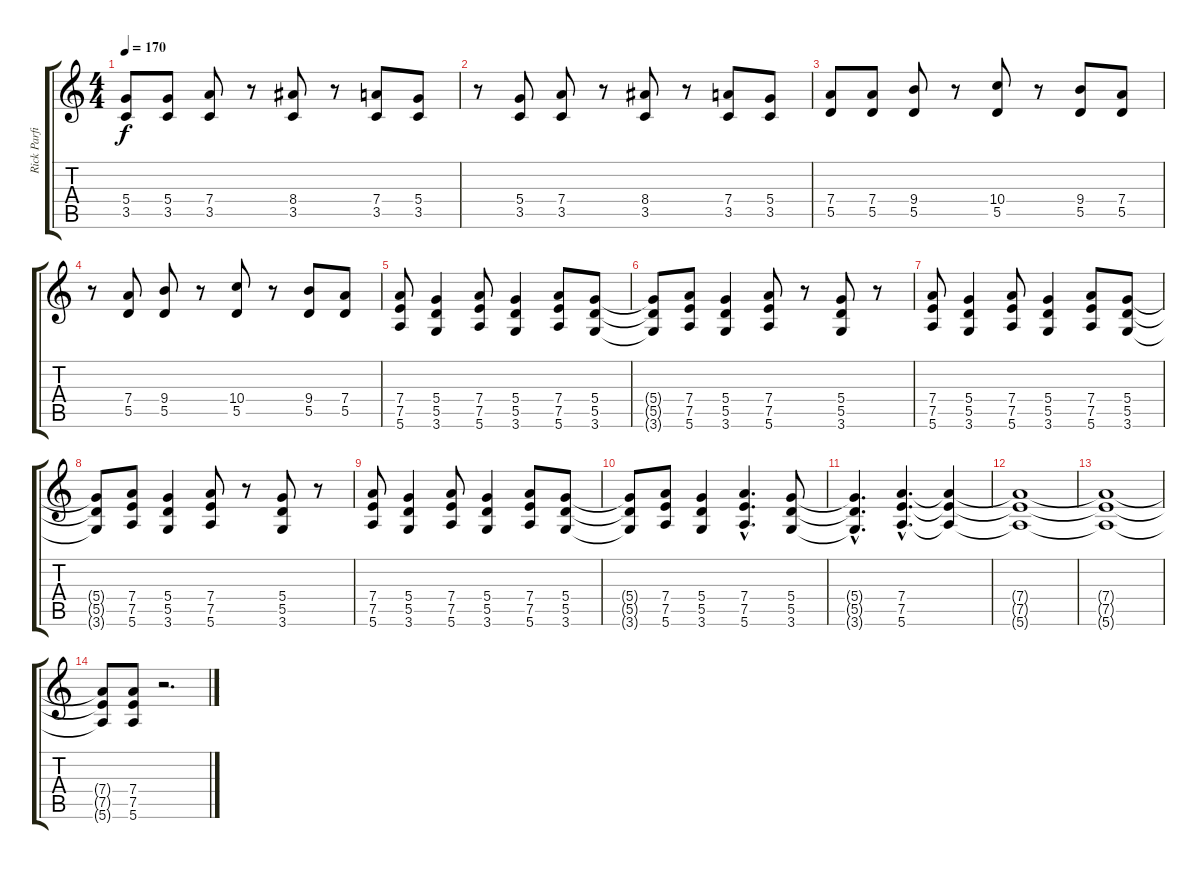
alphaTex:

\track ("Rick Parfitt" "Rick Parfi") {instrument overdrivenguitar}
\staff {score tabs}
\tuning (E4 B3 G3 D3 A2 E2) {hide}
\ts (4 4)
\tempo 170
\clef g2
\ks c
(5.4 3.5).8{dy f} (5.4 3.5).8 (7.4 3.5).8 r.8 (8.4 3.5).8 r.8 (7.4 3.5).8 (5.4 3.5).8 |
r.8 (5.4 3.5).8 (7.4 3.5).8 r.8 (8.4 3.5).8 r.8 (7.4 3.5).8 (5.4 3.5).8 |
(7.4 5.5).8 (7.4 5.5).8 (9.4 5.5).8 r.8 (10.4 5.5).8 r.8 (9.4 5.5).8 (7.4 5.5).8 |
r.8 (7.4 5.5).8 (9.4 5.5).8 r.8 (10.4 5.5).8 r.8 (9.4 5.5).8 (7.4 5.5).8 |
(7.4 7.5 5.6).8 (5.4 5.5 3.6).4 (7.4 7.5 5.6).8 (5.4 5.5 3.6).4 (7.4 7.5 5.6).8 (5.4 5.5 3.6).8 |
(5.4{t} 5.5{t} 3.6{t}).8 (7.4 7.5 5.6).8 (5.4 5.5 3.6).4 (7.4 7.5 5.6).8 r.8 (5.4 5.5 3.6).8 r.8 |
(7.4 7.5 5.6).8 (5.4 5.5 3.6).4 (7.4 7.5 5.6).8 (5.4 5.5 3.6).4 (7.4 7.5 5.6).8 (5.4 5.5 3.6).8 |
(5.4{t} 5.5{t} 3.6{t}).8 (7.4 7.5 5.6).8 (5.4 5.5 3.6).4 (7.4 7.5 5.6).8 r.8 (5.4 5.5 3.6).8 r.8 |
(7.4 7.5 5.6).8 (5.4 5.5 3.6).4 (7.4 7.5 5.6).8 (5.4 5.5 3.6).4 (7.4 7.5 5.6).8 (5.4 5.5 3.6).8 |
(5.4{t} 5.5{t} 3.6{t}).8 (7.4 7.5 5.6).8 (5.4 5.5 3.6).4 (7.4{hac} 7.5{hac} 5.6{hac}).4{d} (5.4 5.5 3.6).8 |
(5.4{hac t} 5.5{hac t} 3.6{hac t}).4{d} (7.4{hac} 7.5{hac} 5.6{hac}).4{d} (7.4{t} 7.5{t} 5.6{t}).4 |
(7.4{t} 7.5{t} 5.6{t}).1 |
(7.4{t} 7.5{t} 5.6{t}).1 |
(7.4{t} 7.5{t} 5.6{t}).8 (7.4 7.5 5.6).8 r.2{d}
